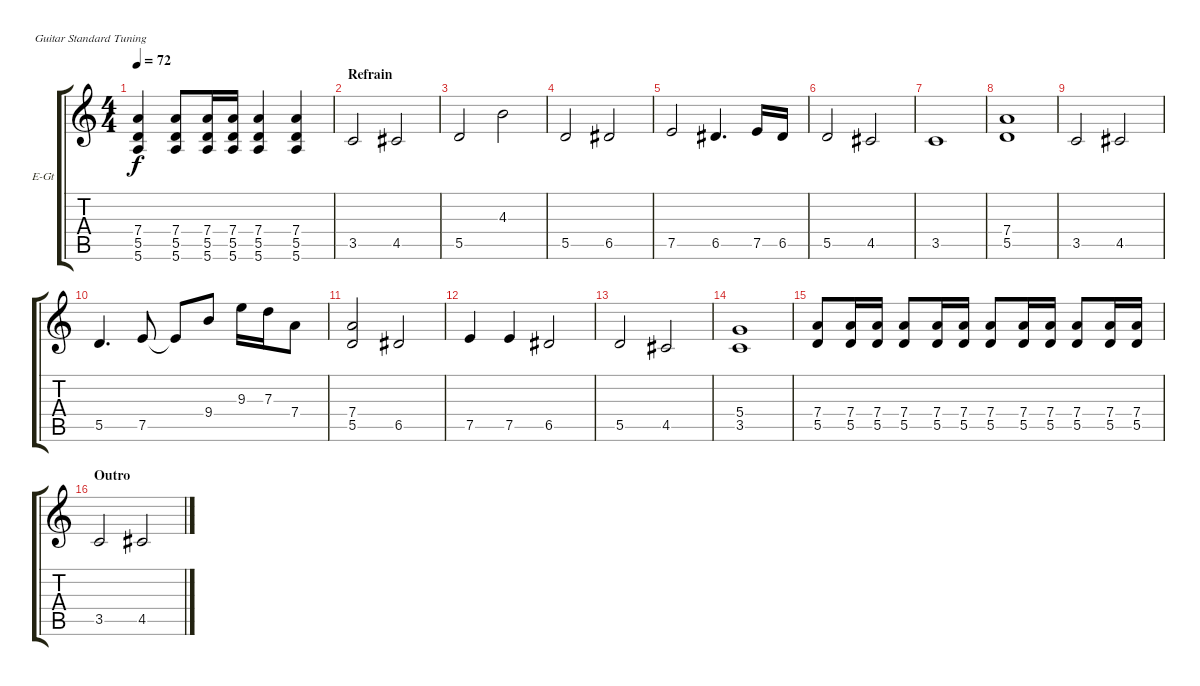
\bracketExtendMode groupsimilarinstruments
\firstSystemTrackNameOrientation horizontal
\otherSystemsTrackNameOrientation horizontal
\track ("Brian May" "E-Gt") {multiBarRest instrument electricguitarclean}
\staff {score tabs}
\tuning (E4 B3 G3 D3 A2 E2)
\ts (4 4)
\tempo 72
\clef g2
\ks c
(7.4 5.5 5.6).4{dy f} (7.4 5.5 5.6).8 (7.4 5.5 5.6).16 (7.4 5.5 5.6).16 (7.4 5.5 5.6).4 (7.4 5.5 5.6).4 |
\section ("" "Refrain")
3.5.2 4.5.2 |
5.5.2 4.3.2 |
5.5.2 6.5.2 |
7.5.2 6.5.4{d} 7.5.16 6.5.16 |
5.5.2 4.5.2 |
3.5.1 |
(7.4 5.5).1 |
3.5.2 4.5.2 |
5.5.4{d} 7.5.8 7.5{t}.8 9.4.8 9.3.16 7.3.16 7.4.8 |
(7.4 5.5).2 6.5.2 |
7.5.4 7.5.4 6.5.2 |
5.5.2 4.5.2 |
(3.5 5.4).1 |
(7.4 5.5).8 (7.4 5.5).16 (7.4 5.5).16 (7.4 5.5).8 (7.4 5.5).16 (7.4 5.5).16 (7.4 5.5).8 (7.4 5.5).16 (7.4 5.5).16 (7.4 5.5).8 (7.4 5.5).16 (7.4 5.5).16 |
\section ("" "Outro")
3.5.2 4.5.2
